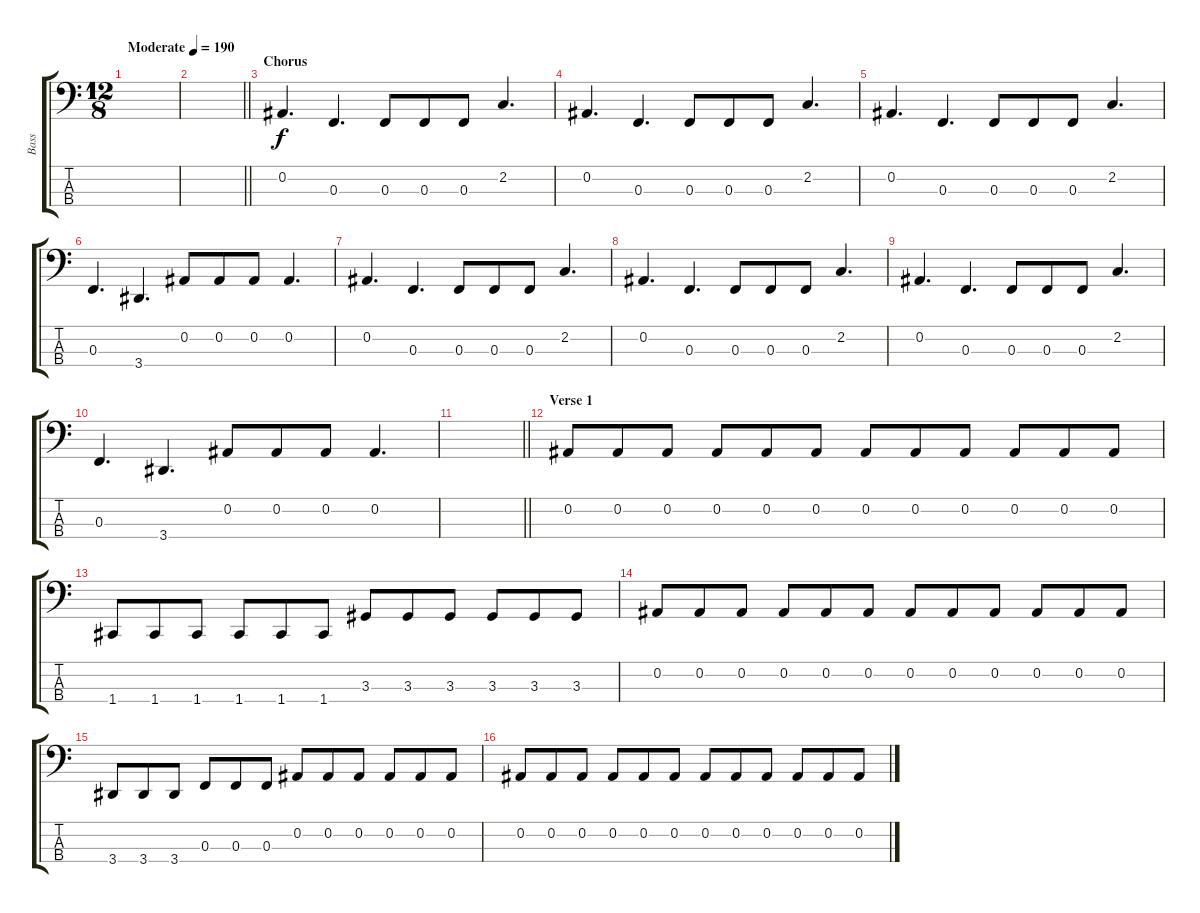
\track ("Bass" "Bass") {instrument electricbasspick}
\staff {score tabs}
\tuning (Eb2 Bb1 F1 C1) {hide}
\ts (12 8)
\tempo (190 "Moderate")
\clef f4
\ks c
|
\barLineRight lightlight
|
\section ("" "Chorus")
0.2.4{d} 0.3.4{d} 0.3.8 0.3.8 0.3.8 2.2.4{d} |
0.2.4{d} 0.3.4{d} 0.3.8 0.3.8 0.3.8 2.2.4{d} |
0.2.4{d} 0.3.4{d} 0.3.8 0.3.8 0.3.8 2.2.4{d} |
0.3.4{d} 3.4.4{d} 0.2.8 0.2.8 0.2.8 0.2.4{d} |
0.2.4{d} 0.3.4{d} 0.3.8 0.3.8 0.3.8 2.2.4{d} |
0.2.4{d} 0.3.4{d} 0.3.8 0.3.8 0.3.8 2.2.4{d} |
0.2.4{d} 0.3.4{d} 0.3.8 0.3.8 0.3.8 2.2.4{d} |
0.3.4{d} 3.4.4{d} 0.2.8 0.2.8 0.2.8 0.2.4{d} |
\barLineRight lightlight
|
\section ("" "Verse 1")
0.2.8 0.2.8 0.2.8 0.2.8 0.2.8 0.2.8 0.2.8 0.2.8 0.2.8 0.2.8 0.2.8 0.2.8 |
1.4.8 1.4.8 1.4.8 1.4.8 1.4.8 1.4.8 3.3.8 3.3.8 3.3.8 3.3.8 3.3.8 3.3.8 |
0.2.8 0.2.8 0.2.8 0.2.8 0.2.8 0.2.8 0.2.8 0.2.8 0.2.8 0.2.8 0.2.8 0.2.8 |
3.4.8 3.4.8 3.4.8 0.3.8 0.3.8 0.3.8 0.2.8 0.2.8 0.2.8 0.2.8 0.2.8 0.2.8 |
0.2.8 0.2.8 0.2.8 0.2.8 0.2.8 0.2.8 0.2.8 0.2.8 0.2.8 0.2.8 0.2.8 0.2.8
